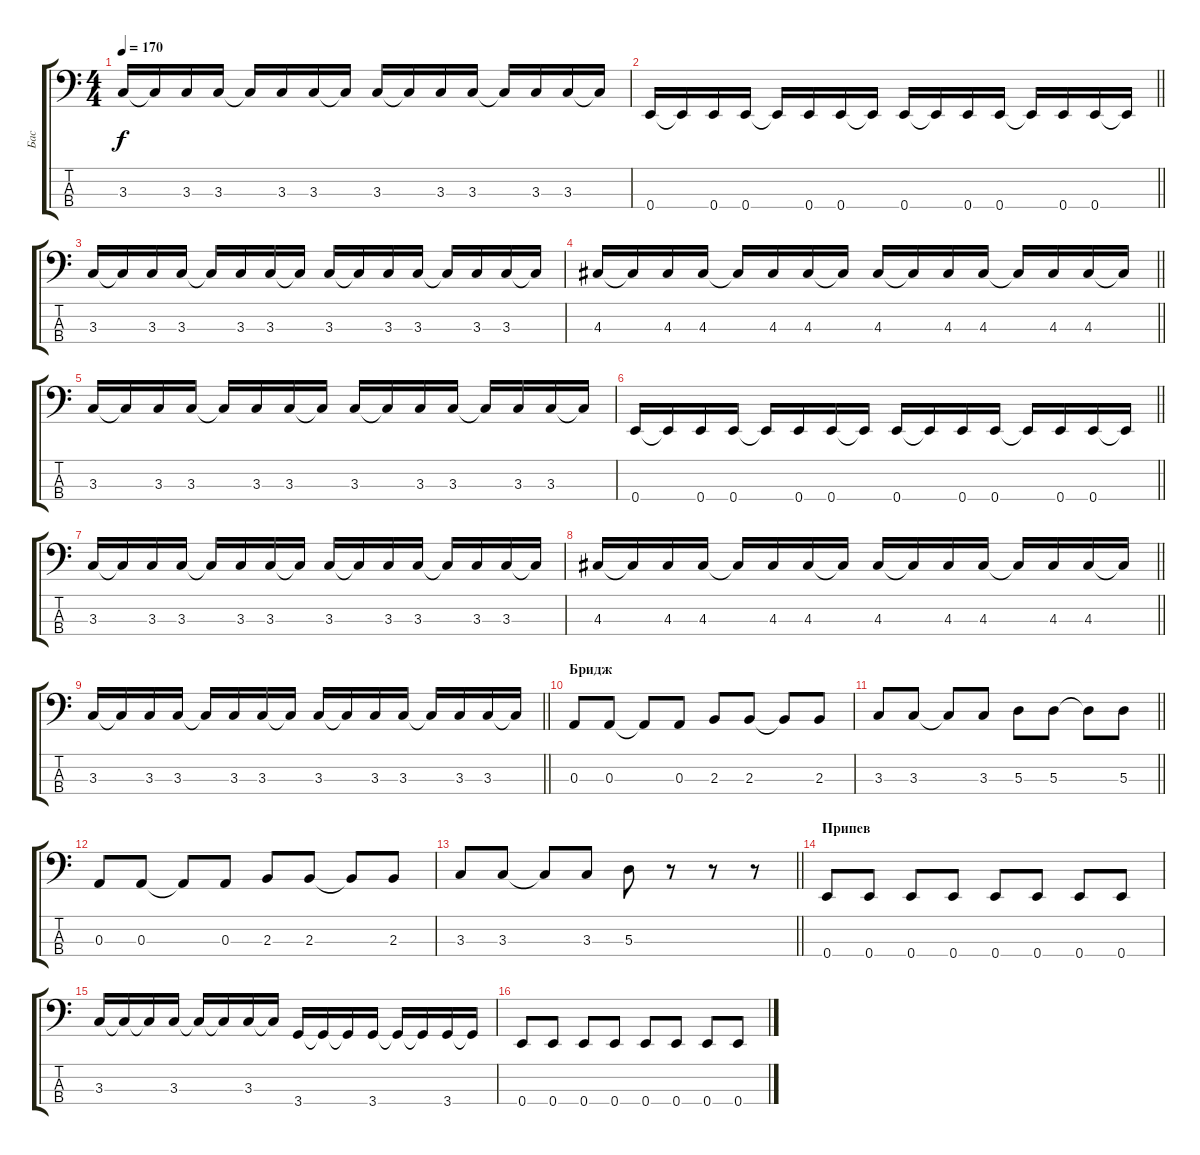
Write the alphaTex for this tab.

\track ("Бас" "Бас") {instrument electricbasspick}
\staff {score tabs}
\tuning (G2 D2 A1 E1) {hide}
\ts (4 4)
\tempo 170
\clef f4
\ks c
3.3.16{dy f} 3.3{t}.16 3.3.16 3.3.16 3.3{t}.16 3.3.16 3.3.16 3.3{t}.16 3.3.16 3.3{t}.16 3.3.16 3.3.16 3.3{t}.16 3.3.16 3.3.16 3.3{t}.16 |
\barLineRight lightlight
0.4.16 0.4{t}.16 0.4.16 0.4.16 0.4{t}.16 0.4.16 0.4.16 0.4{t}.16 0.4.16 0.4{t}.16 0.4.16 0.4.16 0.4{t}.16 0.4.16 0.4.16 0.4{t}.16 |
3.3.16 3.3{t}.16 3.3.16 3.3.16 3.3{t}.16 3.3.16 3.3.16 3.3{t}.16 3.3.16 3.3{t}.16 3.3.16 3.3.16 3.3{t}.16 3.3.16 3.3.16 3.3{t}.16 |
\barLineRight lightlight
4.3.16 4.3{t}.16 4.3.16 4.3.16 4.3{t}.16 4.3.16 4.3.16 4.3{t}.16 4.3.16 4.3{t}.16 4.3.16 4.3.16 4.3{t}.16 4.3.16 4.3.16 4.3{t}.16 |
3.3.16 3.3{t}.16 3.3.16 3.3.16 3.3{t}.16 3.3.16 3.3.16 3.3{t}.16 3.3.16 3.3{t}.16 3.3.16 3.3.16 3.3{t}.16 3.3.16 3.3.16 3.3{t}.16 |
\barLineRight lightlight
0.4.16 0.4{t}.16 0.4.16 0.4.16 0.4{t}.16 0.4.16 0.4.16 0.4{t}.16 0.4.16 0.4{t}.16 0.4.16 0.4.16 0.4{t}.16 0.4.16 0.4.16 0.4{t}.16 |
3.3.16 3.3{t}.16 3.3.16 3.3.16 3.3{t}.16 3.3.16 3.3.16 3.3{t}.16 3.3.16 3.3{t}.16 3.3.16 3.3.16 3.3{t}.16 3.3.16 3.3.16 3.3{t}.16 |
\barLineRight lightlight
4.3.16 4.3{t}.16 4.3.16 4.3.16 4.3{t}.16 4.3.16 4.3.16 4.3{t}.16 4.3.16 4.3{t}.16 4.3.16 4.3.16 4.3{t}.16 4.3.16 4.3.16 4.3{t}.16 |
\barLineRight lightlight
3.3.16 3.3{t}.16 3.3.16 3.3.16 3.3{t}.16 3.3.16 3.3.16 3.3{t}.16 3.3.16 3.3{t}.16 3.3.16 3.3.16 3.3{t}.16 3.3.16 3.3.16 3.3{t}.16 |
\section ("" "Бридж")
0.3.8 0.3.8 0.3{t}.8 0.3.8 2.3.8 2.3.8 2.3{t}.8 2.3.8 |
\barLineRight lightlight
3.3.8 3.3.8 3.3{t}.8 3.3.8 5.3.8 5.3.8 5.3{t}.8 5.3.8 |
0.3.8 0.3.8 0.3{t}.8 0.3.8 2.3.8 2.3.8 2.3{t}.8 2.3.8 |
\barLineRight lightlight
3.3.8 3.3.8 3.3{t}.8 3.3.8 5.3.8 r.8 r.8 r.8 |
\section ("" "Припев")
0.4.8 0.4.8 0.4.8 0.4.8 0.4.8 0.4.8 0.4.8 0.4.8 |
3.3.16 3.3{t}.16 3.3{t}.16 3.3.16 3.3{t}.16 3.3{t}.16 3.3.16 3.3{t}.16 3.4.16 3.4{t}.16 3.4{t}.16 3.4.16 3.4{t}.16 3.4{t}.16 3.4.16 3.4{t}.16 |
0.4.8 0.4.8 0.4.8 0.4.8 0.4.8 0.4.8 0.4.8 0.4.8
